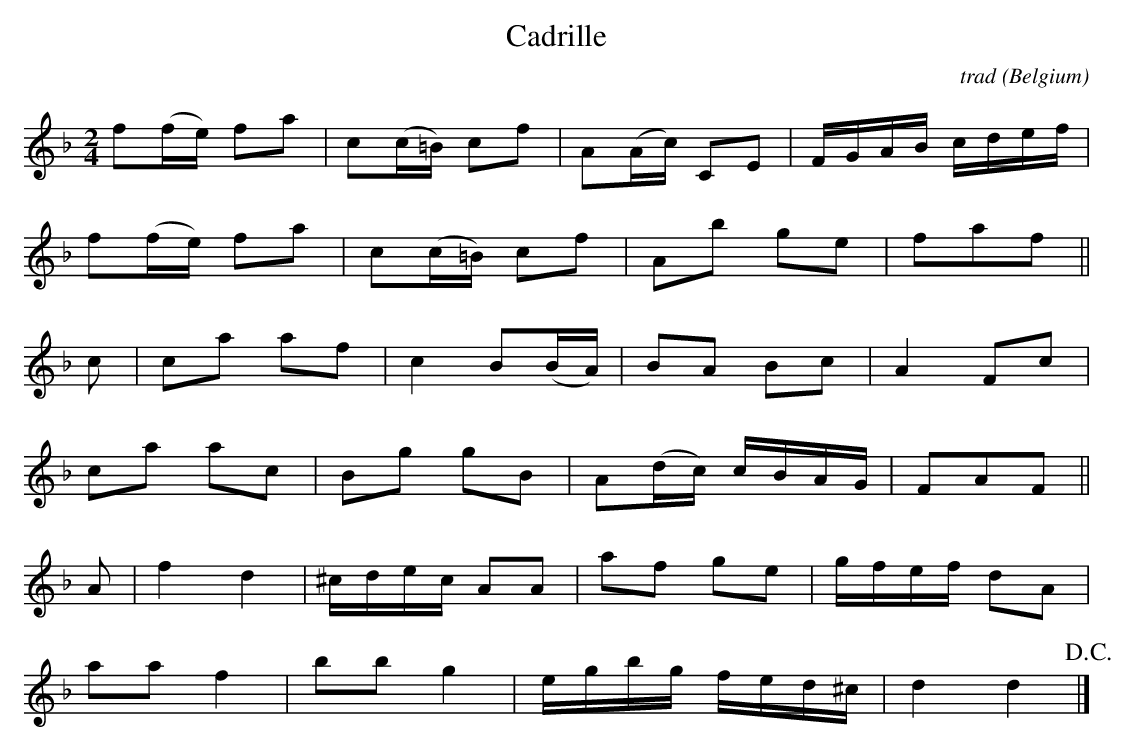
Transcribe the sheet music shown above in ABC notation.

X:1
T:Cadrille
C:trad
O:Belgium
M:2/4
L:1/16
K:Fmaj
f2(fe) f2a2|c2(c=B) c2f2|A2(Ac) C2E2|FGAB cdef|
f2(fe) f2a2|c2(c=B) c2f2|A2b2 g2e2|f2a2f2||
c2|c2a2 a2f2|c4 B2(BA)|B2A2 B2c2|A4 F2c2|
c2a2 a2c2|B2g2 g2B2|A2(dc) cBAG|F2A2F2||
K:Dmin
A2|f4 d4|^cdec A2A2|a2f2 g2e2|gfef d2A2|
a2a2 f4|b2b2 g4|egbg fed^c|d4d4 !D.C.!|]
